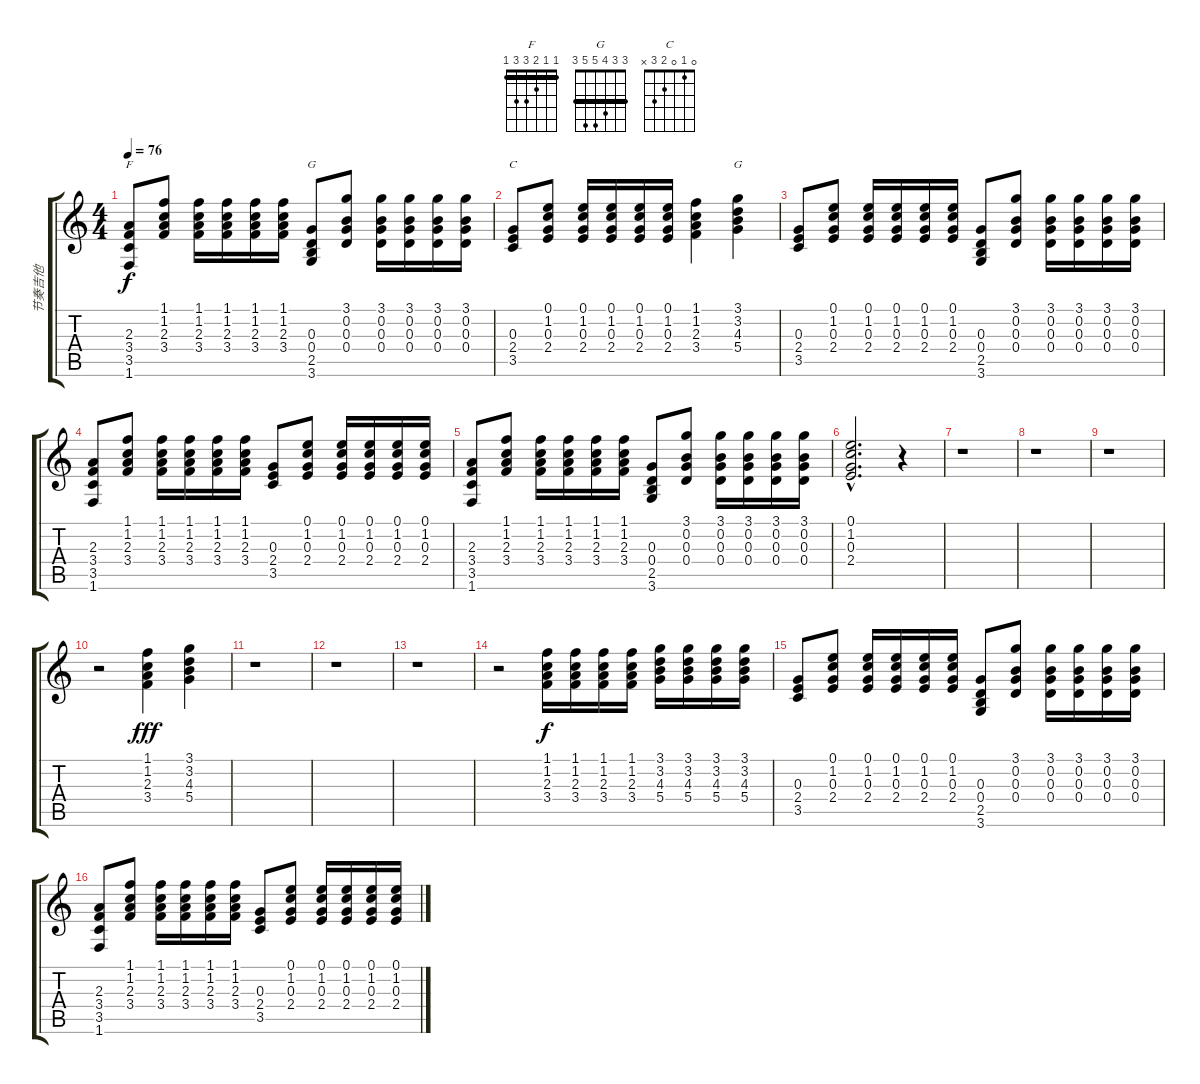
\track ("节奏吉他" "节奏吉他") {instrument acousticguitarsteel}
\staff {score tabs}
\tuning (E4 B3 G3 D3 A2 E2) {hide}
\chord ("F" 1 1 2 3 3 1) {barre 1}
\chord ("G" 3 0 0 0 2 3)
\chord ("C" 0 1 0 2 3 x)
\chord ("G" 3 3 4 5 5 3) {barre 3}
\ts (4 4)
\tempo 76
\clef g2
\ks c
(2.3 3.4 3.5 1.6).8{ch "F" dy f} (1.1 1.2 2.3 3.4).8 (1.1 1.2 2.3 3.4).16 (1.1 1.2 2.3 3.4).16 (1.1 1.2 2.3 3.4).16 (1.1 1.2 2.3 3.4).16 (0.3 0.4 2.5 3.6).8{ch "G"} (3.1 0.2 0.3 0.4).8 (3.1 0.2 0.3 0.4).16 (3.1 0.2 0.3 0.4).16 (3.1 0.2 0.3 0.4).16 (3.1 0.2 0.3 0.4).16 |
(0.3 2.4 3.5).8{ch "C"} (0.1 1.2 0.3 2.4).8 (0.1 1.2 0.3 2.4).16 (0.1 1.2 0.3 2.4).16 (0.1 1.2 0.3 2.4).16 (0.1 1.2 0.3 2.4).16 (1.1 1.2 2.3 3.4).4 (3.1 3.2 4.3 5.4).4{ch "G"} |
(0.3 2.4 3.5).8 (0.1 1.2 0.3 2.4).8 (0.1 1.2 0.3 2.4).16 (0.1 1.2 0.3 2.4).16 (0.1 1.2 0.3 2.4).16 (0.1 1.2 0.3 2.4).16 (0.3 0.4 2.5 3.6).8 (3.1 0.2 0.3 0.4).8 (3.1 0.2 0.3 0.4).16 (3.1 0.2 0.3 0.4).16 (3.1 0.2 0.3 0.4).16 (3.1 0.2 0.3 0.4).16 |
(2.3 3.4 3.5 1.6).8 (1.1 1.2 2.3 3.4).8 (1.1 1.2 2.3 3.4).16 (1.1 1.2 2.3 3.4).16 (1.1 1.2 2.3 3.4).16 (1.1 1.2 2.3 3.4).16 (0.3 2.4 3.5).8 (0.1 1.2 0.3 2.4).8 (0.1 1.2 0.3 2.4).16 (0.1 1.2 0.3 2.4).16 (0.1 1.2 0.3 2.4).16 (0.1 1.2 0.3 2.4).16 |
(2.3 3.4 3.5 1.6).8 (1.1 1.2 2.3 3.4).8 (1.1 1.2 2.3 3.4).16 (1.1 1.2 2.3 3.4).16 (1.1 1.2 2.3 3.4).16 (1.1 1.2 2.3 3.4).16 (0.3 0.4 2.5 3.6).8 (3.1 0.2 0.3 0.4).8 (3.1 0.2 0.3 0.4).16 (3.1 0.2 0.3 0.4).16 (3.1 0.2 0.3 0.4).16 (3.1 0.2 0.3 0.4).16 |
(0.1{hac} 1.2{hac} 0.3{hac} 2.4{hac}).2{d} r.4 |
r.1 |
r.1 |
r.1 |
r.2 (1.1 1.2 2.3 3.4).4{dy fff} (3.1 3.2 4.3 5.4).4 |
r.1 |
r.1 |
r.1 |
r.2 (1.1 1.2 2.3 3.4).16{dy f} (1.1 1.2 2.3 3.4).16 (1.1 1.2 2.3 3.4).16 (1.1 1.2 2.3 3.4).16 (3.1 3.2 4.3 5.4).16 (3.1 3.2 4.3 5.4).16 (3.1 3.2 4.3 5.4).16 (3.1 3.2 4.3 5.4).16 |
(0.3 2.4 3.5).8 (0.1 1.2 0.3 2.4).8 (0.1 1.2 0.3 2.4).16 (0.1 1.2 0.3 2.4).16 (0.1 1.2 0.3 2.4).16 (0.1 1.2 0.3 2.4).16 (0.3 0.4 2.5 3.6).8 (3.1 0.2 0.3 0.4).8 (3.1 0.2 0.3 0.4).16 (3.1 0.2 0.3 0.4).16 (3.1 0.2 0.3 0.4).16 (3.1 0.2 0.3 0.4).16 |
(2.3 3.4 3.5 1.6).8 (1.1 1.2 2.3 3.4).8 (1.1 1.2 2.3 3.4).16 (1.1 1.2 2.3 3.4).16 (1.1 1.2 2.3 3.4).16 (1.1 1.2 2.3 3.4).16 (0.3 2.4 3.5).8 (0.1 1.2 0.3 2.4).8 (0.1 1.2 0.3 2.4).16 (0.1 1.2 0.3 2.4).16 (0.1 1.2 0.3 2.4).16 (0.1 1.2 0.3 2.4).16
